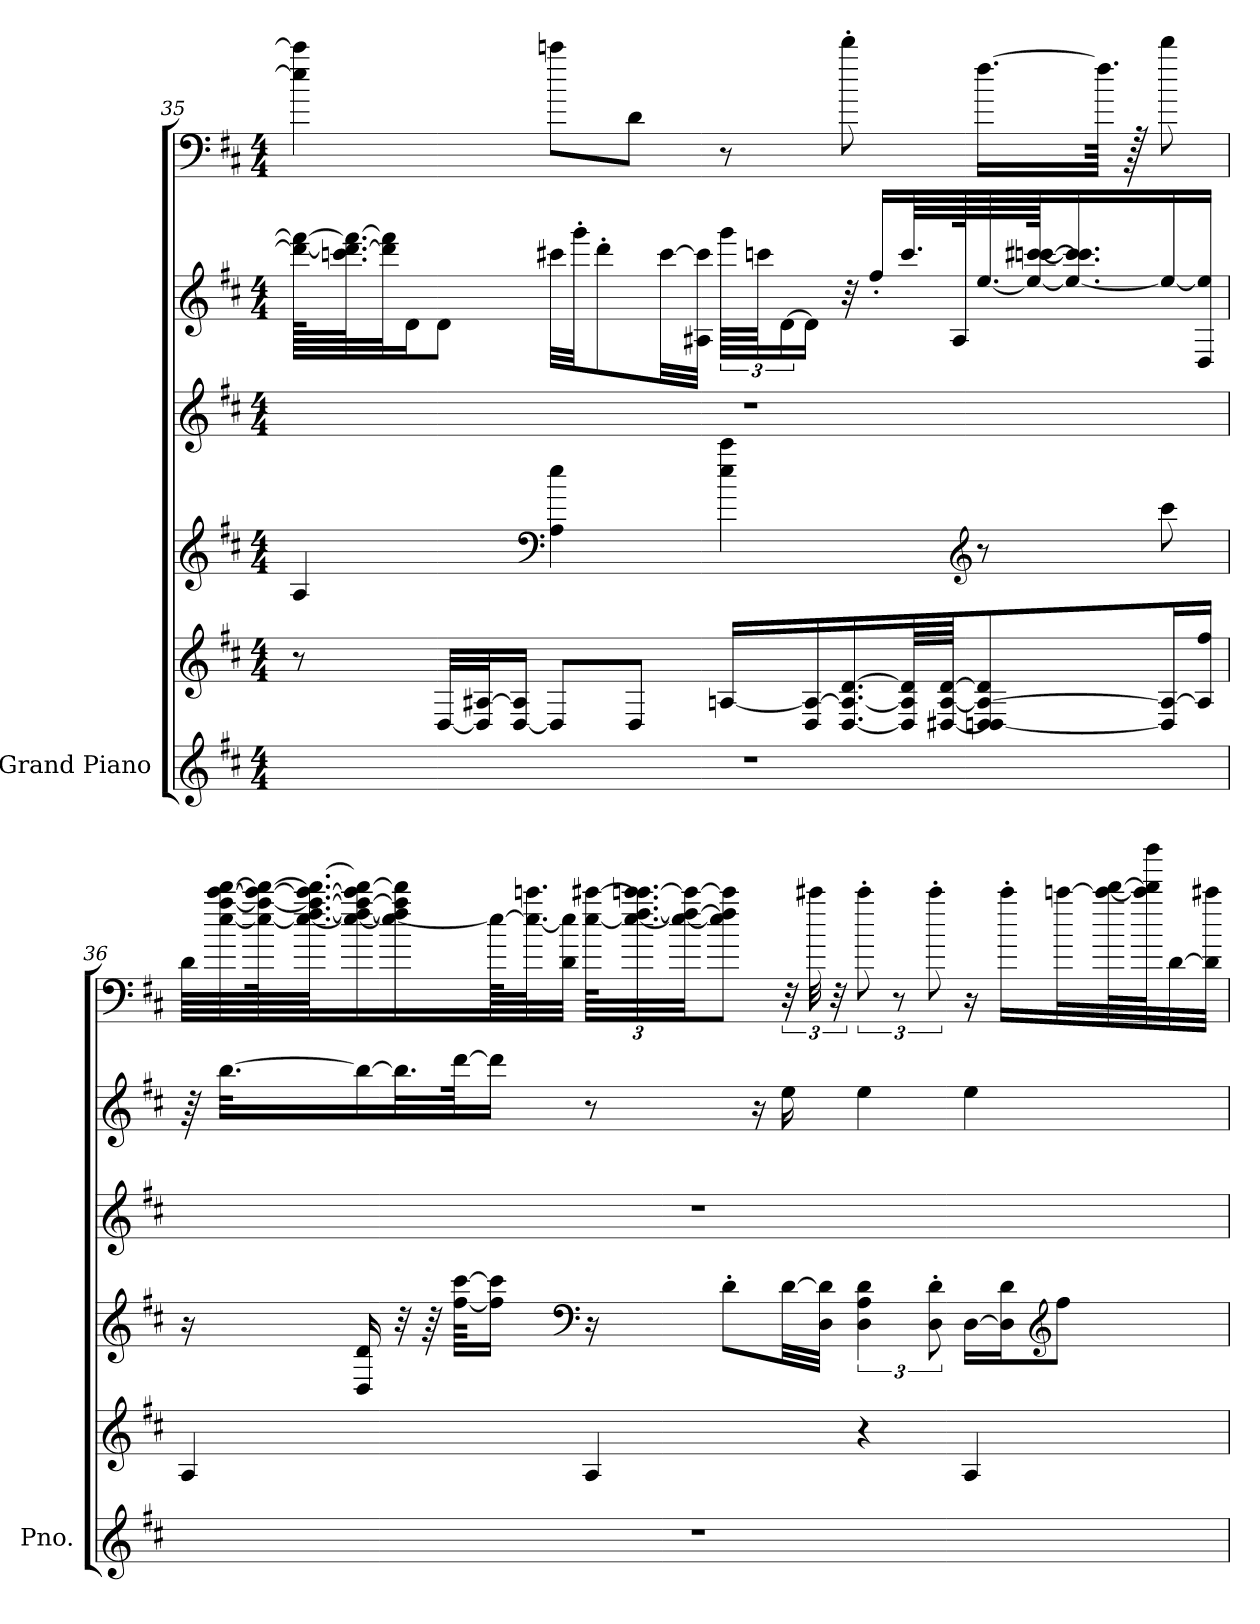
**kern	**kern	**kern	**kern	**kern	**kern
*part1	*part1	*part1	*part1	*part1	*part1
*staff6	*staff5	*staff4	*staff3	*staff2	*staff1
*I"Grand Piano	*	*	*	*	*
*I'Pno.	*	*	*	*	*
!!LO:PB:g=z
*clefG2	*clefG2	*clefG2	*clefG2	*clefG2	*clefF4
*k[f#c#]	*k[f#c#]	*k[f#c#]	*k[f#c#]	*k[f#c#]	*k[f#c#]
*M4/4	*M4/4	*M4/4	*M4/4	*M4/4	*M4/4
=35	=35	=35	=35	=35	=35
1r	8r	4A/	1r	128ddd\_ 128fff\_KLLLL	4ee\] 4ccc#\]
.	.	.	.	64.cccn\ 64.ddd\_ 64.fff\_J	.
.	.	.	.	32ddd\] 32fff\]J	.
.	.	.	.	16d\J	.
*	*	*clefF4	*	*	*
.	[32D/LLL	.	.	8d\J	.
.	32D/] [32A#X/J	.	.	.	.
.	[16D/ 16A#/]JJ	.	.	.	.
.	8D/L]	4A\ 4ee\	.	32ccc#X\LLL	8cccn\L
.	.	.	.	32ggg'\JJ	.
.	.	.	.	8ddd'\	.
.	8D/J	.	.	.	8d\J
.	.	.	.	[32ccc#\LL	.
.	.	.	.	32A#X\ 32ccc#\]JJJ	.
.	[16An/LL	4ee\ 4ccc#\	.	96ggg\LLLL	8r
.	.	.	.	96cccn\JJ	.
.	.	.	.	[24d\	.
.	16D/ 16A/_	.	.	16d\JJ]	.
.	[16.D/ 16.A/_ [16.d/	.	.	32r	8ddd'\
.	.	.	.	16ff#'/LL	.
.	64D/] 64A/] 64d/]LL	.	.	64.ccc/LL	.
*	*	*clefG2	*	*	*
.	[64D#X/ [64A/ [64d/JJJ	.	.	.	.
.	.	.	.	128A#/K	.
.	8Dn/ 8D#/_ 8A/_ 8d/]	8r	.	[64.ee/	[16.ff#\LL
.	.	.	.	128ee/_ [128cccn/ [128ccc#X/JJK	.
.	.	.	.	16.ee/_ 16.ccc/] 16.ccc#/]	.
.	.	.	.	.	64.ff#\JJkk]
.	.	.	.	.	128r
.	16D#/] 16A/_L	8ccc#\	.	16ee/_	8ddd\
.	16A/] 16ff#/JJ	.	.	16D/ 16ee/]JJ	.
=36	=36	=36	=36	=36	=36
1r	4A/	16r	1r	64r	64d\LLLL
.	.	.	.	[32.bb\KLL	[64ee\ [64aa\ [64ccc#\ [64ddd\
.	.	.	.	.	128ee\_ 128aa\_ 128ccc#\_ 128ddd\_K
.	.	.	.	.	64.ee\_ [64.ff#\ 64.aa\_ 64.ccc#\_ 64.ddd\_JJ
.	.	16D/ 16d/	.	16bb\_	16ee\_ 16ff#\_ 16aa\_ 16ccc#\] 16ddd\_
.	.	32r	.	32.bb\L]	16ee\_ 16ff#\] 16aa\] 16ddd\]
.	.	64r	.	.	.
.	.	[64ff#\ [64ccc#\KKLL	.	[64ddd\JK	.
.	.	16ff#\] 16ccc#\]JJ	.	16ddd\JJ]	128ee\KLL_
.	.	.	.	.	64.ee\_ 64.cccn\J
.	.	.	.	.	32d\ 32ee\]JJJ
*	*	*clefF4	*	*	*
.	4A/	16r	.	8r	[96ee\ [96ccc#X\KLLL
.	.	.	.	.	48.ee\_ [48.ff#\ [48.cccn\ 48.ccc#\]
.	.	.	.	.	48ee\_ 48ff#\_ 48ccc\_JJ
.	.	8d'\L	.	.	8ee\] 8ff#\] 8ccc\]J
.	.	.	.	16r	.
.	.	[32d\LL	.	16ee\	48r
.	.	.	.	.	48ccc#X\
.	.	32D\ 32d\]JJJ	.	.	.
.	.	.	.	.	48r
.	4r	6D\ 6A\ 6d\	.	4ee\	12ccc#'\
.	.	.	.	.	12r
.	.	12D\' 12d\'	.	.	12ccc#'\
.	4A/	[16D\LL	.	4ee\	16r
.	.	16D\] 16d\J	.	.	16ccc#'\LL
*	*	*clefG2	*	*	*
.	.	8ff#\J	.	.	[32cccn\L
.	.	.	.	.	64ccc\_ [64ddd\L
.	.	.	.	.	64ccc\] 64ddd\] 64dddd\J
.	.	.	.	.	[32d\
.	.	.	.	.	32d\] 32ccc#X\JJJ
=	=	=	=	=	=
*-	*-	*-	*-	*-	*-
